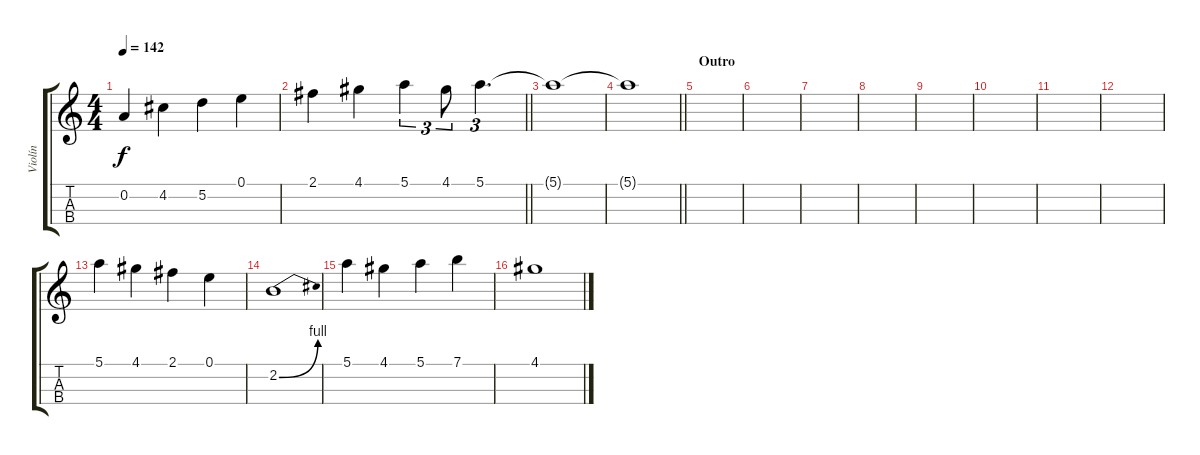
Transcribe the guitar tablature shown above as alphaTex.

\track ("Violín" "Violín") {instrument violin}
\staff {score tabs}
\tuning (E5 A4 D4 G3) {hide}
\ts (4 4)
\tempo 142
\clef g2
\ks c
0.2.4{dy f} 4.2.4 5.2.4 0.1.4 |
\barLineRight lightlight
2.1.4 4.1.4 5.1.4{tu (3 2)} 4.1.8{tu (3 2)} 5.1.4{d tu (3 2)} |
5.1{t}.1 |
\barLineRight lightlight
5.1{t}.1 |
\section ("" "Outro")
|
|
|
|
|
|
|
|
5.1.4 4.1.4 2.1.4 0.1.4 |
2.2{be (bend 0 0 60 4)}.1 |
5.1.4 4.1.4 5.1.4 7.1.4 |
4.1.1
